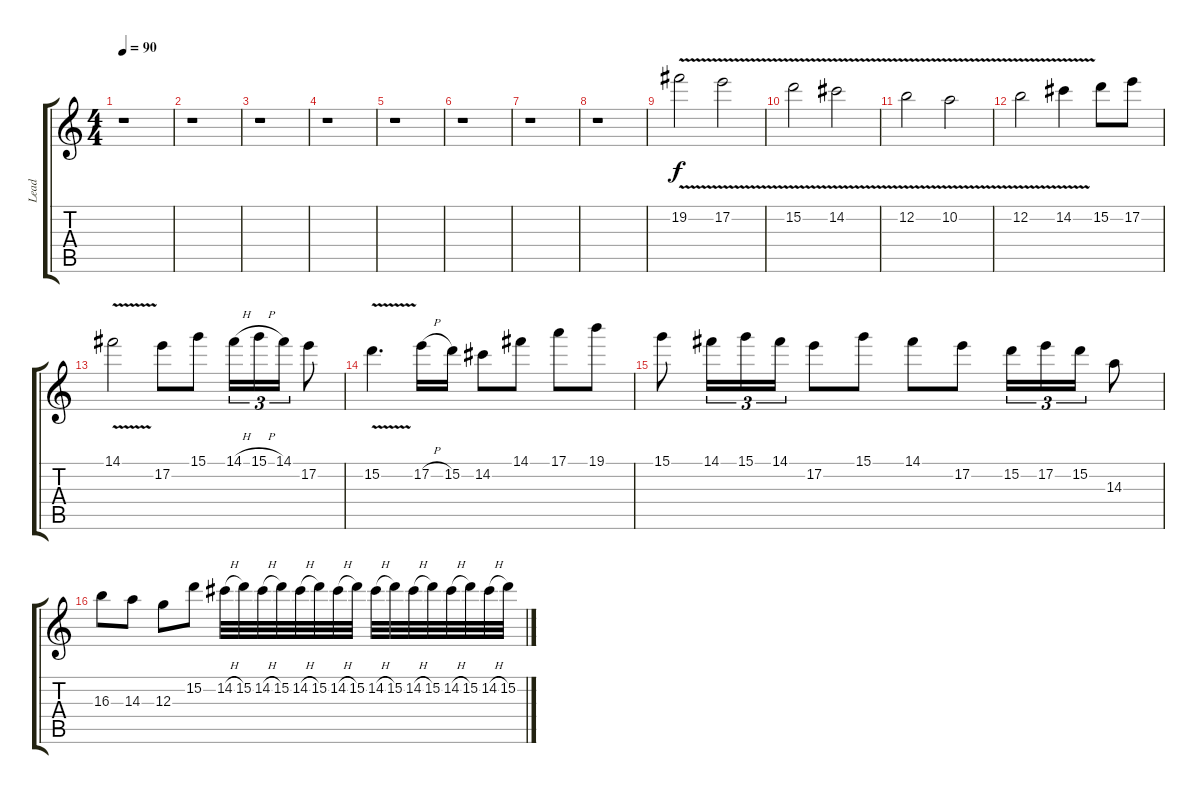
\track ("Lead" "Lead") {instrument distortionguitar}
\staff {score tabs}
\tuning (E4 B3 G3 D3 A2 E2) {hide}
\ts (4 4)
\tempo 90
\clef g2
\ks c
r.1{dy f instrument distortionguitar} |
r.1 |
r.1 |
r.1 |
r.1 |
r.1 |
r.1 |
r.1 |
19.2{v}.2 17.2{v}.2 |
15.2{v}.2 14.2{v}.2 |
12.2{v}.2 10.2{v}.2 |
12.2{v}.2 14.2{v}.4 15.2.8 17.2.8 |
14.1{v}.2 17.2.8 15.1.8 14.1{h}.16{tu (3 2)} 15.1{h}.16{tu (3 2)} 14.1.16{tu (3 2)} 17.2.8 |
15.2{v}.4{d} 17.2{h}.16 15.2.16 14.2.8 14.1.8 17.1.8 19.1.8 |
15.1.8 14.1.16{tu (3 2)} 15.1.16{tu (3 2)} 14.1.16{tu (3 2)} 17.2.8 15.1.8 14.1.8 17.2.8 15.2.16{tu (3 2)} 17.2.16{tu (3 2)} 15.2.16{tu (3 2)} 14.3.8 |
16.3.8 14.3.8 12.3.8 15.2.8 14.2{h}.32 15.2.32 14.2{h}.32 15.2.32 14.2{h}.32 15.2.32 14.2{h}.32 15.2.32 14.2{h}.32 15.2.32 14.2{h}.32 15.2.32 14.2{h}.32 15.2.32 14.2{h}.32 15.2.32
